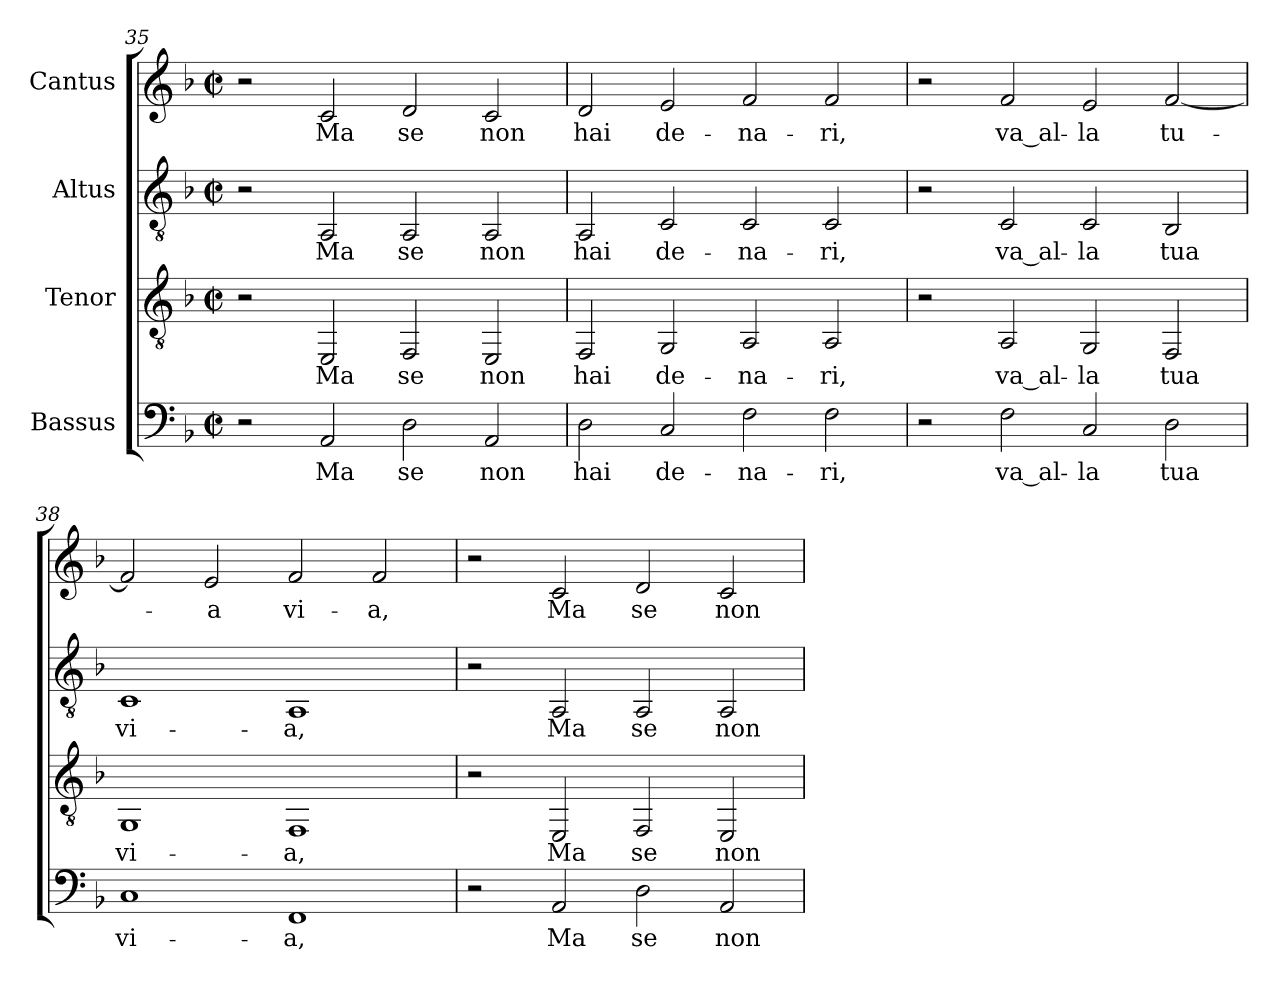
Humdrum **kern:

**kern	**text	**kern	**text	**kern	**text	**kern	**text
*part4	*part4	*part3	*part3	*part2	*part2	*part1	*part1
*staff4	*staff4	*staff3	*staff3	*staff2	*staff2	*staff1	*staff1
*I"Bassus	*	*I"Tenor	*	*I"Altus	*	*I"Cantus	*
!!LO:LB:g=z
*clefF4	*	*clefGv2	*	*clefGv2	*	*clefG2	*
*k[b-]	*	*k[b-]	*	*k[b-]	*	*k[b-]	*
*F:	*	*F:	*	*F:	*	*F:	*
*M2/2	*	*M2/2	*	*M2/2	*	*M2/2	*
*met(c|)	*	*met(c|)	*	*met(c|)	*	*met(c|)	*
=35	=35	=35	=35	=35	=35	=35	=35
2r	.	2r	.	2r	.	2r	.
!	!LO:LY:b:color=#000000	!	!	!	!	!	!
!	!	!	!LO:LY:b:color=#000000	!	!	!	!
!	!	!	!	!	!LO:LY:b:color=#000000	!	!
!	!	!	!	!	!	!	!LO:LY:b:color=#000000
2AAi/	Ma	2EEi/	Ma	2AAi/	Ma	2ci/	Ma
!	!LO:LY:b:color=#000000	!	!	!	!	!	!
!	!	!	!LO:LY:b:color=#000000	!	!	!	!
!	!	!	!	!	!LO:LY:b:color=#000000	!	!
!	!	!	!	!	!	!	!LO:LY:b:color=#000000
2Di\	se	2FFi/	se	2AAi/	se	2di/	se
!	!LO:LY:b:color=#000000	!	!	!	!	!	!
!	!	!	!LO:LY:b:color=#000000	!	!	!	!
!	!	!	!	!	!LO:LY:b:color=#000000	!	!
!	!	!	!	!	!	!	!LO:LY:b:color=#000000
2AAi/	non	2EEi/	non	2AAi/	non	2ci/	non
=36	=36	=36	=36	=36	=36	=36	=36
!	!LO:LY:b:color=#000000	!	!	!	!	!	!
!	!	!	!LO:LY:b:color=#000000	!	!	!	!
!	!	!	!	!	!LO:LY:b:color=#000000	!	!
!	!	!	!	!	!	!	!LO:LY:b:color=#000000
2Di\	hai	2FFi/	hai	2AAi/	hai	2di/	hai
!	!LO:LY:b:color=#000000	!	!	!	!	!	!
!	!	!	!LO:LY:b:color=#000000	!	!	!	!
!	!	!	!	!	!LO:LY:b:color=#000000	!	!
!	!	!	!	!	!	!	!LO:LY:b:color=#000000
2Ci/	de-	2GGi/	de-	2Ci/	de-	2ei/	de-
!	!LO:LY:b:color=#000000	!	!	!	!	!	!
!	!	!	!LO:LY:b:color=#000000	!	!	!	!
!	!	!	!	!	!LO:LY:b:color=#000000	!	!
!	!	!	!	!	!	!	!LO:LY:b:color=#000000
2Fi\	-na-	2AAi/	-na-	2Ci/	-na-	2fi/	-na-
!	!LO:LY:b:color=#000000	!	!	!	!	!	!
!	!	!	!LO:LY:b:color=#000000	!	!	!	!
!	!	!	!	!	!LO:LY:b:color=#000000	!	!
!	!	!	!	!	!	!	!LO:LY:b:color=#000000
2Fi\	-ri,	2AAi/	-ri,	2Ci/	-ri,	2fi/	-ri,
=37	=37	=37	=37	=37	=37	=37	=37
2r	.	2r	.	2r	.	2r	.
!	!LO:LY:b:color=#000000	!	!	!	!	!	!
!	!	!	!LO:LY:b:color=#000000	!	!	!	!
!	!	!	!	!	!LO:LY:b:color=#000000	!	!
!	!	!	!	!	!	!	!LO:LY:b:color=#000000
2Fi\	va_al-	2AAi/	va_al-	2Ci/	va_al-	2fi/	va_al-
!	!LO:LY:b:color=#000000	!	!	!	!	!	!
!	!	!	!LO:LY:b:color=#000000	!	!	!	!
!	!	!	!	!	!LO:LY:b:color=#000000	!	!
!	!	!	!	!	!	!	!LO:LY:b:color=#000000
2Ci/	-la	2GGi/	-la	2Ci/	-la	2ei/	-la
!	!LO:LY:b:color=#000000	!	!	!	!	!	!
!	!	!	!LO:LY:b:color=#000000	!	!	!	!
!	!	!	!	!	!LO:LY:b:color=#000000	!	!
!	!	!	!	!	!	!	!LO:LY:b:color=#000000
2Di\	tua	2FFi/	tua	2BB-i/	tua	[<2fi/	tu-
=38	=38	=38	=38	=38	=38	=38	=38
!	!LO:LY:b:color=#000000	!	!	!	!	!	!
!	!	!	!LO:LY:b:color=#000000	!	!	!	!
!	!	!	!	!	!LO:LY:b:color=#000000	!	!
1Ci	vi-	1GGi	vi-	1Ci	vi-	2fi/]	.
!	!	!	!	!	!	!	!LO:LY:b:color=#000000
.	.	.	.	.	.	2ei/	-a
!	!LO:LY:b:color=#000000	!	!	!	!	!	!
!	!	!	!LO:LY:b:color=#000000	!	!	!	!
!	!	!	!	!	!LO:LY:b:color=#000000	!	!
!	!	!	!	!	!	!	!LO:LY:b:color=#000000
1FFi	-a,	1FFi	-a,	1AAi	-a,	2fi/	vi-
!	!	!	!	!	!	!	!LO:LY:b:color=#000000
.	.	.	.	.	.	2fi/	-a,
!!LO:LB:g=z
=39	=39	=39	=39	=39	=39	=39	=39
2r	.	2r	.	2r	.	2r	.
!	!LO:LY:b:color=#000000	!	!	!	!	!	!
!	!	!	!LO:LY:b:color=#000000	!	!	!	!
!	!	!	!	!	!LO:LY:b:color=#000000	!	!
!	!	!	!	!	!	!	!LO:LY:b:color=#000000
2AAi/	Ma	2EEi/	Ma	2AAi/	Ma	2ci/	Ma
!	!LO:LY:b:color=#000000	!	!	!	!	!	!
!	!	!	!LO:LY:b:color=#000000	!	!	!	!
!	!	!	!	!	!LO:LY:b:color=#000000	!	!
!	!	!	!	!	!	!	!LO:LY:b:color=#000000
2Di\	se	2FFi/	se	2AAi/	se	2di/	se
!	!LO:LY:b:color=#000000	!	!	!	!	!	!
!	!	!	!LO:LY:b:color=#000000	!	!	!	!
!	!	!	!	!	!LO:LY:b:color=#000000	!	!
!	!	!	!	!	!	!	!LO:LY:b:color=#000000
2AAi/	non	2EEi/	non	2AAi/	non	2ci/	non
=	=	=	=	=	=	=	=
*-	*-	*-	*-	*-	*-	*-	*-
